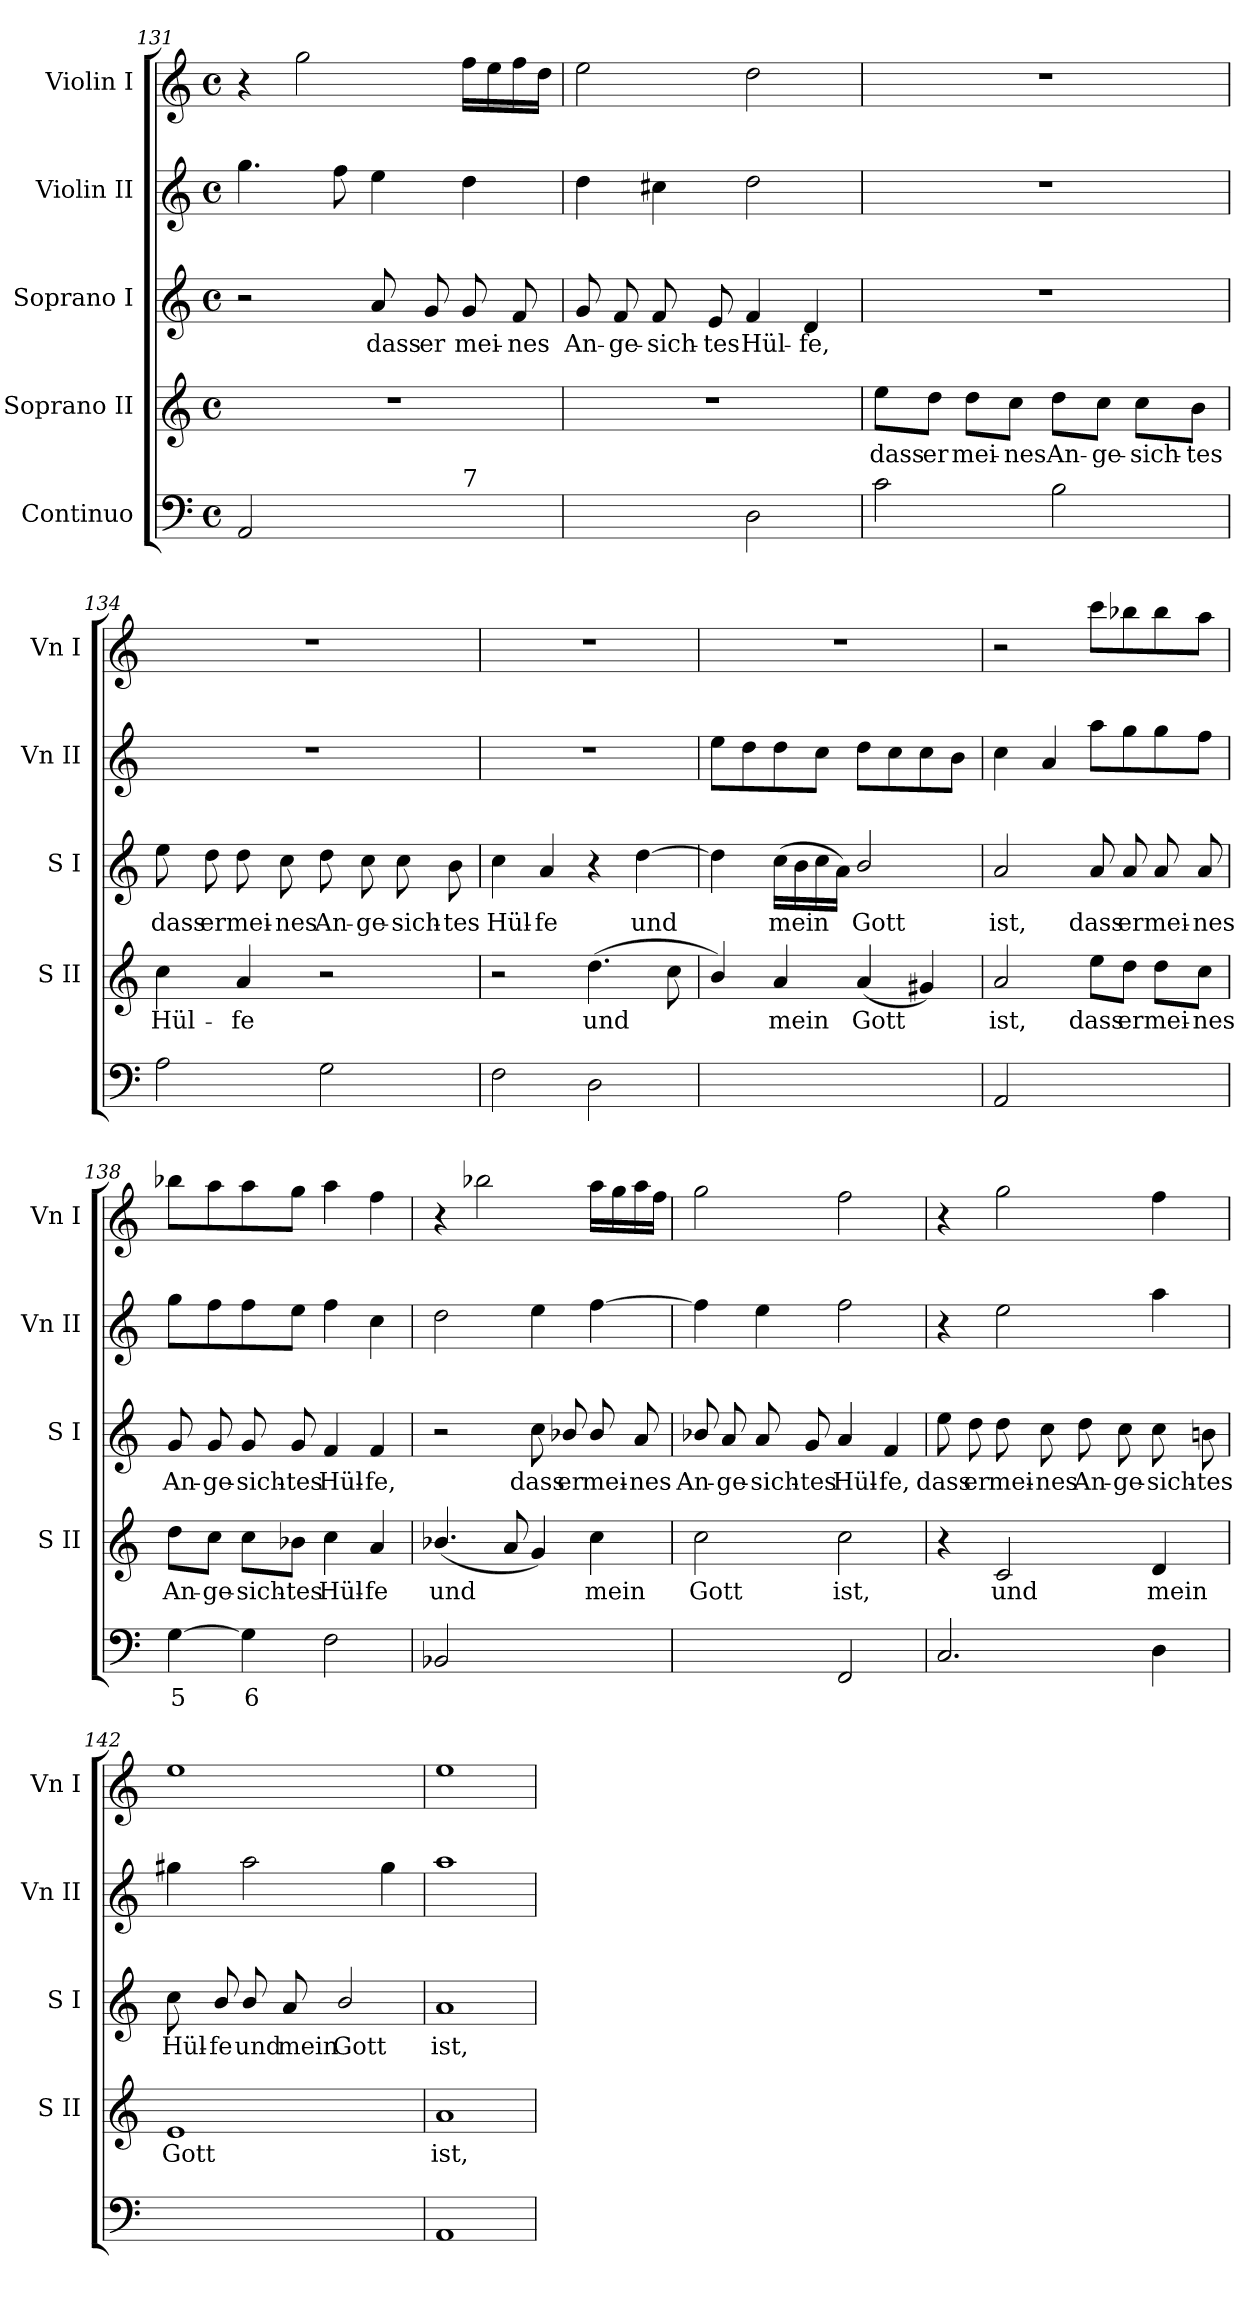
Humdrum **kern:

**kern	**text	**text	**kern	**text	**kern	**text	**kern	**kern
*part5	*part5	*part5	*part4	*part4	*part3	*part3	*part2	*part1
*staff5	*staff5	*staff5	*staff4	*staff4	*staff3	*staff3	*staff2	*staff1
*I"Continuo	*	*	*I"Soprano II	*	*I"Soprano I	*	*I"Violin II	*I"Violin I
*	*	*	*I'S II	*	*I'S I	*	*I'Vn II	*I'Vn I
*clefF4	*	*	*clefG2	*	*clefG2	*	*clefG2	*clefG2
*k[]	*	*	*k[]	*	*k[]	*	*k[]	*k[]
*C:	*	*	*C:	*	*C:	*	*C:	*C:
*M4/4	*	*	*M4/4	*	*M4/4	*	*M4/4	*M4/4
*met(c)	*	*	*met(c)	*	*met(c)	*	*met(c)	*met(c)
=131	=131	=131	=131	=131	=131	=131	=131	=131
2AA	.	.	1r	.	2r	.	4.gg	4r
.	.	.	.	.	.	.	.	2gg
.	.	.	.	.	.	.	8ff	.
!	!LO:LY:b	!	!	!	!	!LO:LY:b	!	!
(<[4AAyy	7	.	.	.	8a	dass	4ee	.
!	!	!	!	!	!	!LO:LY:b	!	!
.	.	.	.	.	8g	er	.	.
!LO:TX:a:t=7	!	!	!	!	!	!	!	!
!	!LO:LY:b	!LO:LY:b	!	!	!	!LO:LY:b	!	!
4AAyy_	6	4	.	.	8g	mei-	4dd	16ffLL
.	.	.	.	.	.	.	.	16ee
!	!	!	!	!	!	!LO:LY:b	!	!
.	.	.	.	.	8f/	-nes	.	16ff
.	.	.	.	.	.	.	.	16ddJJ
=132	=132	=132	=132	=132	=132	=132	=132	=132
!	!LO:LY:b	!LO:LY:b	!	!	!	!LO:LY:b	!	!
4AAyy_)	7	4	1r	.	8g	An-	4dd	2ee\
!	!	!	!	!	!	!LO:LY:b	!	!
.	.	.	.	.	8f	-ge-	.	.
!	!	!	!	!	!	!LO:LY:b	!	!
4AAyy]	.	.	.	.	8f	-sich-	4cc#X	.
!	!	!	!	!	!	!LO:LY:b	!	!
.	.	.	.	.	8e	-tes	.	.
!	!	!	!	!	!	!LO:LY:b	!	!
2D	.	.	.	.	4f	Hül-	2dd	2dd\
!	!	!	!	!	!	!LO:LY:b	!	!
.	.	.	.	.	4d	-fe,	.	.
=133	=133	=133	=133	=133	=133	=133	=133	=133
!	!	!	!	!LO:LY:b	!	!	!	!
2c	.	.	8ee\L	dass	1r	.	1r	1r
!	!	!	!	!LO:LY:b	!	!	!	!
.	.	.	8dd\J	er	.	.	.	.
!	!	!	!	!LO:LY:b	!	!	!	!
.	.	.	8dd\L	mei-	.	.	.	.
!	!	!	!	!LO:LY:b	!	!	!	!
.	.	.	8cc\J	-nes	.	.	.	.
!	!	!	!	!LO:LY:b	!	!	!	!
2B	.	.	8dd\L	An-	.	.	.	.
!	!	!	!	!LO:LY:b	!	!	!	!
.	.	.	8cc\J	-ge-	.	.	.	.
!	!	!	!	!LO:LY:b	!	!	!	!
.	.	.	8cc\L	-sich-	.	.	.	.
!	!	!	!	!LO:LY:b	!	!	!	!
.	.	.	8b\J	-tes	.	.	.	.
!!LO:LB:g=z
=134	=134	=134	=134	=134	=134	=134	=134	=134
!	!	!	!	!LO:LY:b	!	!LO:LY:b	!	!
2A	.	.	4cc	Hül-	8ee	dass	1r	1r
!	!	!	!	!	!	!LO:LY:b	!	!
.	.	.	.	.	8dd	er	.	.
!	!	!	!	!LO:LY:b	!	!LO:LY:b	!	!
.	.	.	4a	-fe	8dd	mei-	.	.
!	!	!	!	!	!	!LO:LY:b	!	!
.	.	.	.	.	8cc	-nes	.	.
!	!	!	!	!	!	!LO:LY:b	!	!
2G	.	.	2r	.	8dd	An-	.	.
!	!	!	!	!	!	!LO:LY:b	!	!
.	.	.	.	.	8cc	-ge-	.	.
!	!	!	!	!	!	!LO:LY:b	!	!
.	.	.	.	.	8cc	-sich-	.	.
!	!	!	!	!	!	!LO:LY:b	!	!
.	.	.	.	.	8b	-tes	.	.
=135	=135	=135	=135	=135	=135	=135	=135	=135
!	!	!	!	!	!	!LO:LY:b	!	!
2F	.	.	2r	.	4cc	Hül-	1r	1r
!	!	!	!	!	!	!LO:LY:b	!	!
.	.	.	.	.	4a	-fe	.	.
!	!	!	!	!LO:LY:b	!	!	!	!
2D	.	.	(>4.dd	und	4r	.	.	.
!	!	!	!	!	!	!LO:LY:b	!	!
.	.	.	.	.	[4dd	und	.	.
.	.	.	8cc	.	.	.	.	.
=136	=136	=136	=136	=136	=136	=136	=136	=136
(>[4Eyy	.	.	4b/)	.	4dd]	.	8eeL	1r
.	.	.	.	.	.	.	8dd	.
!	!	!LO:LY:b	!	!LO:LY:b	!	!LO:LY:b	!	!
4Eyy_	.	4	4a	mein	(>16ccLL	mein	8dd	.
.	.	.	.	.	16b	.	.	.
.	.	.	.	.	16cc	.	8ccJ	.
.	.	.	.	.	16aJJ)	.	.	.
!	!LO:LY:b	!LO:LY:b	!	!LO:LY:b	!	!LO:LY:b	!	!
4Eyy_)	7	4	(<4a	Gott	2b/	Gott	8ddL	.
.	.	.	.	.	.	.	8cc	.
4Eyy]	.	.	4g#X)	.	.	.	8cc	.
.	.	.	.	.	.	.	8bJ	.
=137	=137	=137	=137	=137	=137	=137	=137	=137
!	!	!	!	!LO:LY:b	!	!LO:LY:b	!	!
2AA	.	.	2a	ist,	2a	ist,	4cc\	2r
.	.	.	.	.	.	.	4a	.
!	!LO:LY:b	!	!	!LO:LY:b	!	!LO:LY:b	!	!
[4Ayy	5	.	8ee\L	dass	8a	dass	8aaL	8cccL
!	!	!	!	!LO:LY:b	!	!LO:LY:b	!	!
.	.	.	8dd\J	er	8a	er	8gg	8bb-X
!	!LO:LY:b	!	!	!LO:LY:b	!	!LO:LY:b	!	!
4Ayy]	6	.	8dd\L	mei-	8a	mei-	8gg	8bb-
!	!	!	!	!LO:LY:b	!	!LO:LY:b	!	!
.	.	.	8cc\J	-nes	8a	-nes	8ffJ	8aaJ
!!LO:LB:g=z
=138	=138	=138	=138	=138	=138	=138	=138	=138
!	!LO:LY:b	!	!	!LO:LY:b	!	!LO:LY:b	!	!
[4G	5	.	8dd\L	An-	8g	An-	8ggL	8bb-XL
!	!	!	!	!LO:LY:b	!	!LO:LY:b	!	!
.	.	.	8cc\J	-ge-	8g	-ge-	8ff	8aa
!	!LO:LY:b	!	!	!LO:LY:b	!	!LO:LY:b	!	!
4G]	6	.	8cc\L	-sich-	8g	-sich-	8ff	8aa
!	!	!	!	!LO:LY:b	!	!LO:LY:b	!	!
.	.	.	8b-X\J	-tes	8g	-tes	8eeJ	8ggJ
!	!	!	!	!LO:LY:b	!	!LO:LY:b	!	!
2F	.	.	4cc	Hül-	4f	Hül-	4ff	4aa
!	!	!	!	!LO:LY:b	!	!LO:LY:b	!	!
.	.	.	4a	-fe	4f	-fe,	4cc	4ff
=139	=139	=139	=139	=139	=139	=139	=139	=139
!	!	!	!	!LO:LY:b	!	!	!	!
2BB-X	.	.	(<4.b-X/	und	2r	.	2dd	4r
.	.	.	.	.	.	.	.	2bb-X
.	.	.	8a	.	.	.	.	.
!	!	!LO:LY:b	!	!	!	!LO:LY:b	!	!
(<[4Cyy	.	3	4g)	.	8cc	dass	4ee	.
!	!	!	!	!	!	!LO:LY:b	!	!
.	.	.	.	.	8b-X/	er	.	.
!	!	!LO:LY:b	!	!LO:LY:b	!	!LO:LY:b	!	!
4Cyy_	.	4	4cc	mein	8b-/	mei-	[4ff	16aaLL
.	.	.	.	.	.	.	.	16gg
!	!	!	!	!	!	!LO:LY:b	!	!
.	.	.	.	.	8a	-nes	.	16aa
.	.	.	.	.	.	.	.	16ffJJ
=140	=140	=140	=140	=140	=140	=140	=140	=140
!	!LO:LY:b	!LO:LY:b	!	!LO:LY:b	!	!LO:LY:b	!	!
4Cyy_)	7	4	2cc\	Gott	8b-X/	An-	4ff]	2gg
!	!	!	!	!	!	!LO:LY:b	!	!
.	.	.	.	.	8a	-ge-	.	.
!	!	!LO:LY:b	!	!	!	!LO:LY:b	!	!
4Cyy]	.	3	.	.	8a	-sich-	4ee	.
!	!	!	!	!	!	!LO:LY:b	!	!
.	.	.	.	.	8g	-tes	.	.
!	!	!	!	!LO:LY:b	!	!LO:LY:b	!	!
2FF	.	.	2cc\	ist,	4a	Hül-	2ff	2ff
!	!	!	!	!	!	!LO:LY:b	!	!
.	.	.	.	.	4f	-fe,	.	.
=141	=141	=141	=141	=141	=141	=141	=141	=141
!	!	!	!	!	!	!LO:LY:b	!	!
2.C	.	.	4r	.	8ee	dass	4r	4r
!	!	!	!	!	!	!LO:LY:b	!	!
.	.	.	.	.	8dd	er	.	.
!	!	!	!	!LO:LY:b	!	!LO:LY:b	!	!
.	.	.	2c	und	8dd	mei-	2ee	2gg
!	!	!	!	!	!	!LO:LY:b	!	!
.	.	.	.	.	8cc	-nes	.	.
!	!	!	!	!	!	!LO:LY:b	!	!
.	.	.	.	.	8dd	An-	.	.
!	!	!	!	!	!	!LO:LY:b	!	!
.	.	.	.	.	8cc	ge-	.	.
!	!	!	!	!LO:LY:b	!	!LO:LY:b	!	!
4D	.	.	4d	mein	8cc	-sich-	4aa	4ff
!	!	!	!	!	!	!LO:LY:b	!	!
.	.	.	.	.	8bn	-tes	.	.
!!LO:LB:g=z
=142	=142	=142	=142	=142	=142	=142	=142	=142
!	!LO:LY:b	!	!	!LO:LY:b	!	!LO:LY:b	!	!
(>[4Eyy	5	.	1e	Gott	8cc	Hül-	4gg#X	1ee
!	!	!	!	!	!	!LO:LY:b	!	!
.	.	.	.	.	8b/	-fe	.	.
!	!LO:LY:b	!LO:LY:b	!	!	!	!LO:LY:b	!	!
4Eyy_	6	4	.	.	8b/	und	2aa	.
!	!	!	!	!	!	!LO:LY:b	!	!
.	.	.	.	.	8a	mein	.	.
!	!	!LO:LY:b	!	!	!	!LO:LY:b	!	!
4Eyy_)	.	4	.	.	2b/	Gott	.	.
4Eyy]	.	.	.	.	.	.	4gg#	.
=143	=143	=143	=143	=143	=143	=143	=143	=143
!	!	!	!	!LO:LY:b	!	!LO:LY:b	!	!
1AA	.	.	1a	ist,	1a	ist,	1aa	1ee
=	=	=	=	=	=	=	=	=
*-	*-	*-	*-	*-	*-	*-	*-	*-
